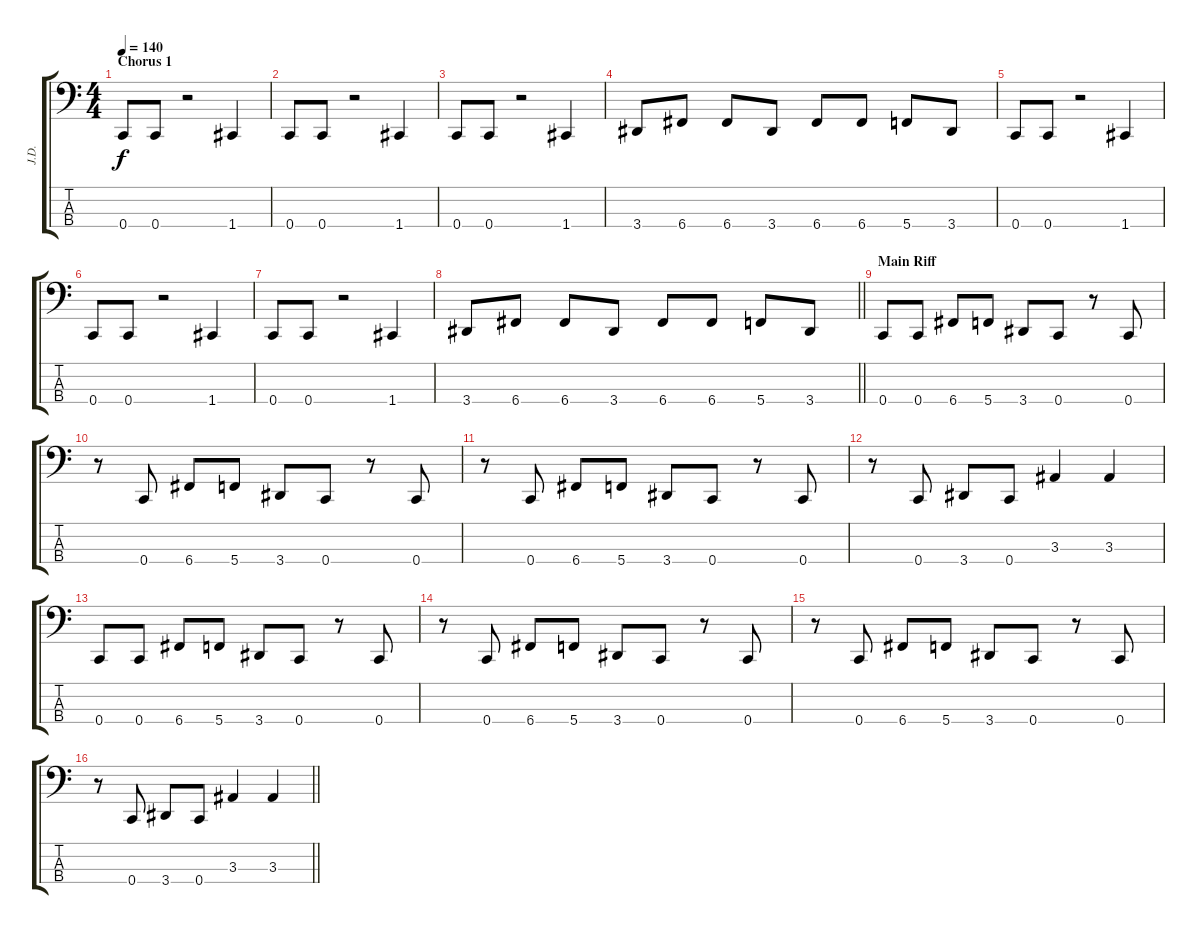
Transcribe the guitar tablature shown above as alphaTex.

\track ("J.D." "J.D.") {instrument electricbasspick}
\staff {score tabs}
\tuning (F2 C2 G1 C1) {hide}
\ts (4 4)
\section ("" "Chorus 1")
\tempo 140
\clef f4
\ks c
0.4.8{dy f} 0.4.8 r.2 1.4.4 |
0.4.8 0.4.8 r.2 1.4.4 |
0.4.8 0.4.8 r.2 1.4.4 |
3.4.8 6.4.8 6.4.8 3.4.8 6.4.8 6.4.8 5.4.8 3.4.8 |
0.4.8 0.4.8 r.2 1.4.4 |
0.4.8 0.4.8 r.2 1.4.4 |
0.4.8 0.4.8 r.2 1.4.4 |
\barLineRight lightlight
3.4.8 6.4.8 6.4.8 3.4.8 6.4.8 6.4.8 5.4.8 3.4.8 |
\section ("" "Main Riff")
0.4.8 0.4.8 6.4.8 5.4.8 3.4.8 0.4.8 r.8 0.4.8 |
r.8 0.4.8 6.4.8 5.4.8 3.4.8 0.4.8 r.8 0.4.8 |
r.8 0.4.8 6.4.8 5.4.8 3.4.8 0.4.8 r.8 0.4.8 |
r.8 0.4.8 3.4.8 0.4.8 3.3.4 3.3.4 |
0.4.8 0.4.8 6.4.8 5.4.8 3.4.8 0.4.8 r.8 0.4.8 |
r.8 0.4.8 6.4.8 5.4.8 3.4.8 0.4.8 r.8 0.4.8 |
r.8 0.4.8 6.4.8 5.4.8 3.4.8 0.4.8 r.8 0.4.8 |
\barLineRight lightlight
r.8 0.4.8 3.4.8 0.4.8 3.3.4 3.3.4
